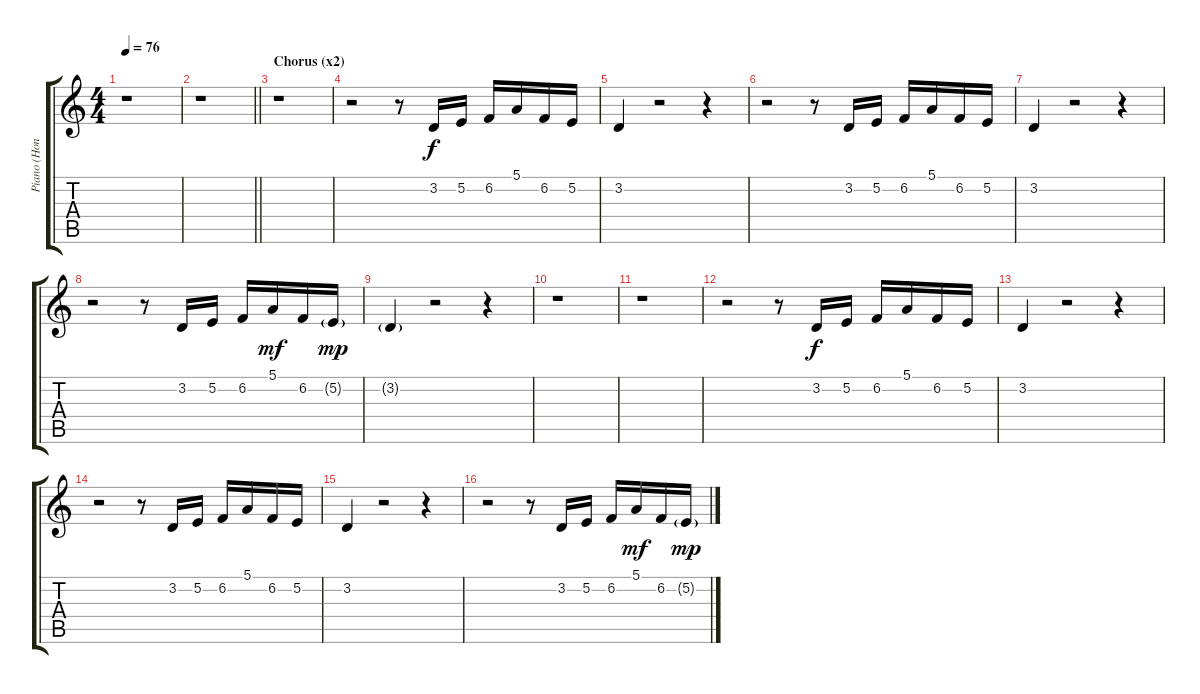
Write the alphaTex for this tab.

\track ("Piano (Honky)" "Piano (Hon") {instrument honkytonkpiano}
\staff {score tabs}
\tuning (E4 B3 G3 D3 A2 E2) {hide}
\ts (4 4)
\tempo 76
\clef g2
\ks c
r.1{dy mp} |
\barLineRight lightlight
r.1 |
\section ("" "Chorus (x2)")
r.1 |
r.2 r.8 3.2.16{dy f} 5.2.16 6.2.16 5.1.16 6.2.16 5.2.16 |
3.2.4 r.2 r.4 |
r.2 r.8 3.2.16 5.2.16 6.2.16 5.1.16 6.2.16 5.2.16 |
3.2.4 r.2 r.4 |
r.2 r.8 3.2.16 5.2.16 6.2.16 5.1.16{dy mf} 6.2.16 5.2{g}.16{dy mp} |
3.2{g}.4 r.2 r.4 |
r.1 |
r.1 |
r.2 r.8 3.2.16{dy f} 5.2.16 6.2.16 5.1.16 6.2.16 5.2.16 |
3.2.4 r.2 r.4 |
r.2 r.8 3.2.16 5.2.16 6.2.16 5.1.16 6.2.16 5.2.16 |
3.2.4 r.2 r.4 |
r.2 r.8 3.2.16 5.2.16 6.2.16 5.1.16{dy mf} 6.2.16 5.2{g}.16{dy mp}
